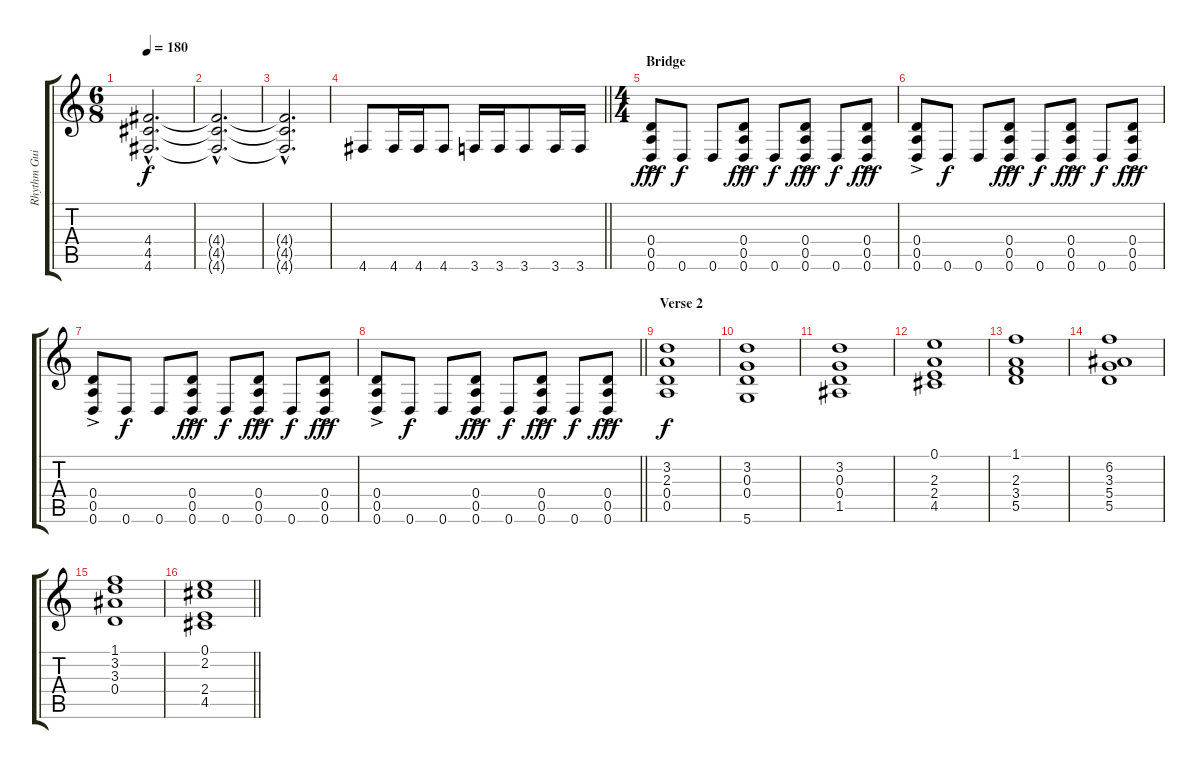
\track ("Rhythm Guitar left" "Rhythm Gui") {instrument overdrivenguitar}
\staff {score tabs}
\tuning (E4 B3 G3 D3 A2 D2) {hide}
\ts (6 8)
\tempo 180
\clef g2
\ks c
(4.4{hac} 4.5{hac} 4.6{hac}).2{d dy f} |
(4.4{hac t} 4.5{hac t} 4.6{hac t}).2{d} |
(4.4{hac t} 4.5{hac t} 4.6{hac t}).2{d} |
\barLineRight lightlight
4.6.8 4.6.16 4.6.16 4.6.8 3.6.16 3.6.16 3.6.8 3.6.16 3.6.16 |
\ts (4 4)
\section ("" "Bridge")
(0.4{ac} 0.5{ac} 0.6{ac}).8{dy fff} 0.6.8{dy f} 0.6.8 (0.4{ac} 0.5{ac} 0.6{ac}).8{dy fff} 0.6.8{dy f} (0.4{ac} 0.5{ac} 0.6{ac}).8{dy fff} 0.6.8{dy f} (0.4{ac} 0.5{ac} 0.6{ac}).8{dy fff} |
(0.4{ac} 0.5{ac} 0.6{ac}).8 0.6.8{dy f} 0.6.8 (0.4{ac} 0.5{ac} 0.6{ac}).8{dy fff} 0.6.8{dy f} (0.4{ac} 0.5{ac} 0.6{ac}).8{dy fff} 0.6.8{dy f} (0.4{ac} 0.5{ac} 0.6{ac}).8{dy fff} |
(0.4{ac} 0.5{ac} 0.6{ac}).8 0.6.8{dy f} 0.6.8 (0.4{ac} 0.5{ac} 0.6{ac}).8{dy fff} 0.6.8{dy f} (0.4{ac} 0.5{ac} 0.6{ac}).8{dy fff} 0.6.8{dy f} (0.4{ac} 0.5{ac} 0.6{ac}).8{dy fff} |
\barLineRight lightlight
(0.4{ac} 0.5{ac} 0.6{ac}).8 0.6.8{dy f} 0.6.8 (0.4{ac} 0.5{ac} 0.6{ac}).8{dy fff} 0.6.8{dy f} (0.4{ac} 0.5{ac} 0.6{ac}).8{dy fff} 0.6.8{dy f} (0.4{ac} 0.5{ac} 0.6{ac}).8{dy fff} |
\section ("" "Verse 2")
(3.2 2.3 0.4 0.5).1{dy f} |
(3.2 0.3 0.4 5.6).1 |
(3.2 0.3 0.4 1.5).1 |
(0.1 2.3 2.4 4.5).1 |
(1.1 2.3 3.4 5.5).1 |
(6.2 3.3 5.4 5.5).1 |
(1.1 3.2 3.3 0.4).1 |
\barLineRight lightlight
(0.1 2.2 2.4 4.5).1
